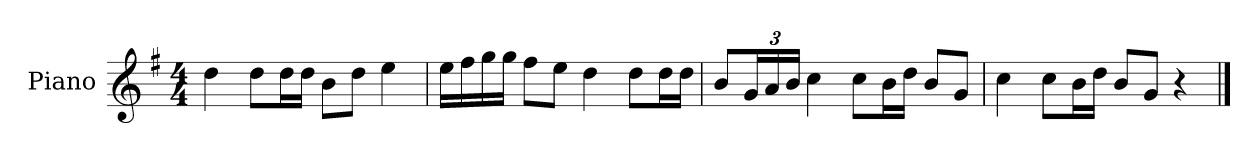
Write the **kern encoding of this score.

**kern
*part1
*staff1
*I"Piano
*I'P-no
*clefG2
*k[f#]
*M4/4
*MM90
=1
4dd\
8dd\L
16dd\L
16dd\JJ
8b\L
8dd\J
4ee\
=2
16ee\LL
16ff#\
16gg\
16gg\JJ
8ff#\L
8ee\J
4dd\
8dd\L
16dd\L
16dd\JJ
=3
8b/L
*Xbrackettup
24g/L
24a/
24b/JJ
4cc\
8cc\L
16b\L
16dd\JJ
8b/L
8g/J
=4
4cc\
8cc\L
16b\L
16dd\JJ
8b/L
8g/J
4r
==
*-
